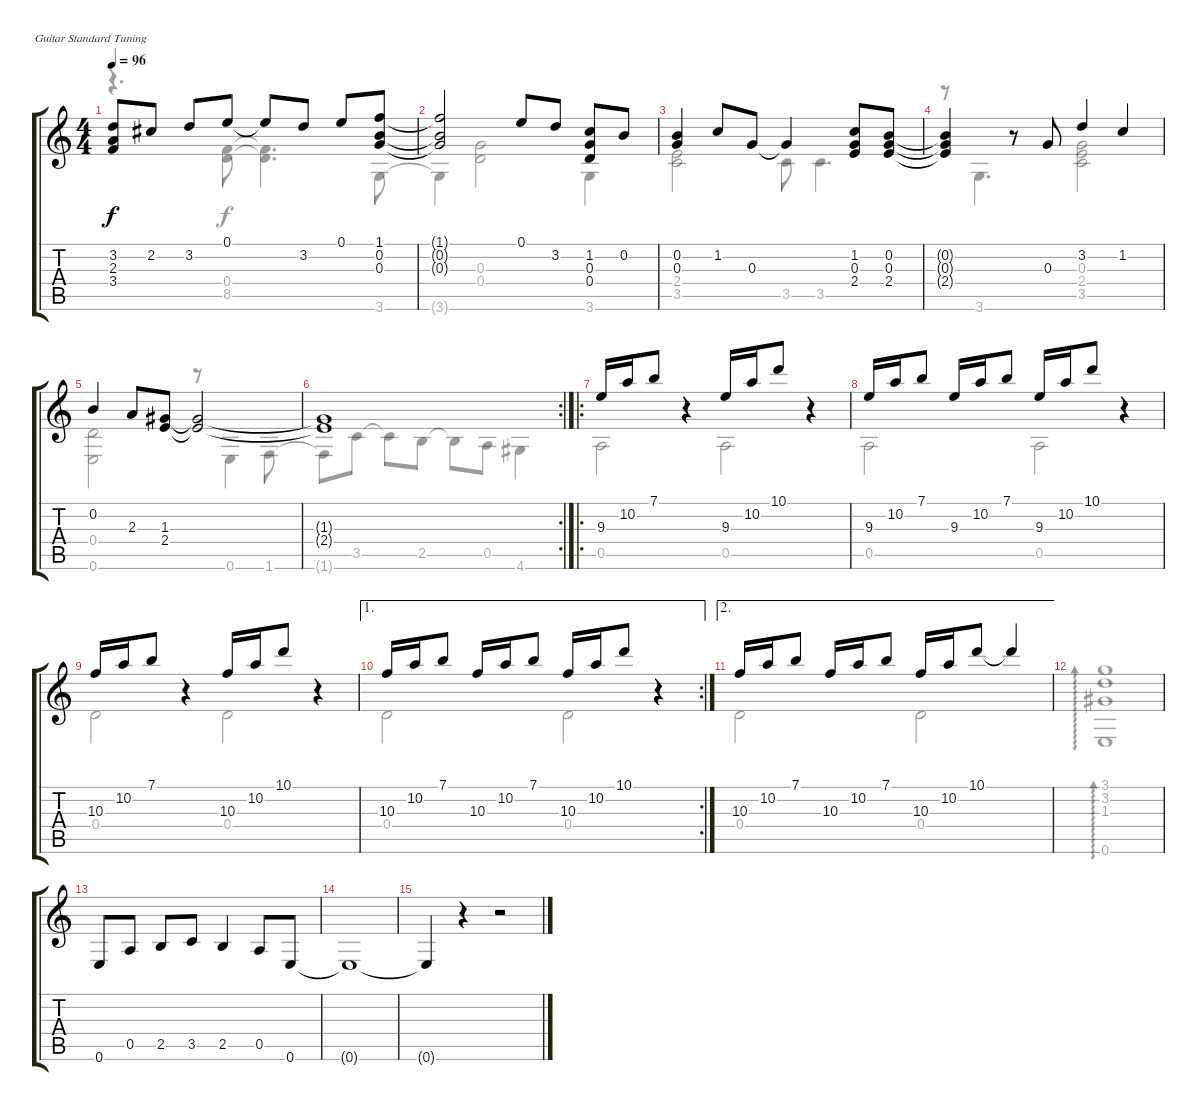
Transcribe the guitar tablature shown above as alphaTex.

\bracketExtendMode groupsimilarinstruments
\firstSystemTrackNameOrientation horizontal
\otherSystemsTrackNameOrientation horizontal
\track "" {instrument acousticguitarsteel}
\staff {score tabs}
\tuning (E4 B3 G3 D3 A2 E2)
\voice
\ts (4 4)
\tempo 96
\clef g2
\ks c
(3.2{t} 2.3{t} 3.4{t}).8{dy f} 2.2.8 3.2.8 0.1.8 0.1{t}.8 3.2.8 0.1.8 (1.1 0.2 0.3).8 |
(1.1{t} 0.2{t} 0.3{t}).2 0.1.8 3.2.8 (1.2 0.3 0.4).8 0.2.8 |
(0.2 0.3).4 1.2.8 0.3.8 0.3{t}.4 (1.2 0.3 2.4).8 (0.2 0.3 2.4).8 |
(0.2{t} 0.3{t} 2.4{t}).4 r.8 0.3.8 3.2.4 1.2.4 |
0.2.4 2.3.8 (1.3 2.4).8 (1.3{t} 2.4{t}).2 |
\rc 2
(1.3{t} 2.4{t}).1 |
\ro
9.3.16 10.2.16 7.1.8 r.4 9.3.16 10.2.16 10.1.8 r.4 |
9.3.16 10.2.16 7.1.8 9.3.16 10.2.16 7.1.8 9.3.16 10.2.16 10.1.8 r.4 |
10.3.16 10.2.16 7.1.8 r.4 10.3.16 10.2.16 10.1.8 r.4 |
\ae 1
\rc 2
10.3.16 10.2.16 7.1.8 10.3.16 10.2.16 7.1.8 10.3.16 10.2.16 10.1.8 r.4 |
\ae 2
10.3.16 10.2.16 7.1.8 10.3.16 10.2.16 7.1.8 10.3.16 10.2.16 10.1.8 10.1{t}.4 |
|
0.6.8 0.5.8 2.5.8 3.5.8 2.5.4 0.5.8 0.6.8 |
0.6{t}.1 |
0.6{t}.4 r.4 r.2
\voice
\clef g2
\ottava regular
\simile none
\ks c
r.4{d dy f} (0.4 8.5).8 (0.4{t} 8.5{t}).4{d} 3.6.8 |
3.6{t}.4 (0.3 0.4).2 3.6.4 |
(2.4 3.5).2 3.5.8 3.5.4{d} |
r.8 3.6.4{d} (3.5 2.4 0.3).2 |
(0.4 0.6).2 r.8 0.6.4 1.6.8 |
1.6{t}.8 3.5.8 3.5{t}.8 2.5.8 2.5{t}.8 0.5.8 4.6.4 |
0.5.2 0.5.2 |
0.5.2 0.5.2 |
0.4.2 0.4.2 |
0.4.2 0.4.2 |
0.4.2 0.4.2 |
(3.1 3.2 1.3 0.6).1{ad 240} |
|
|
